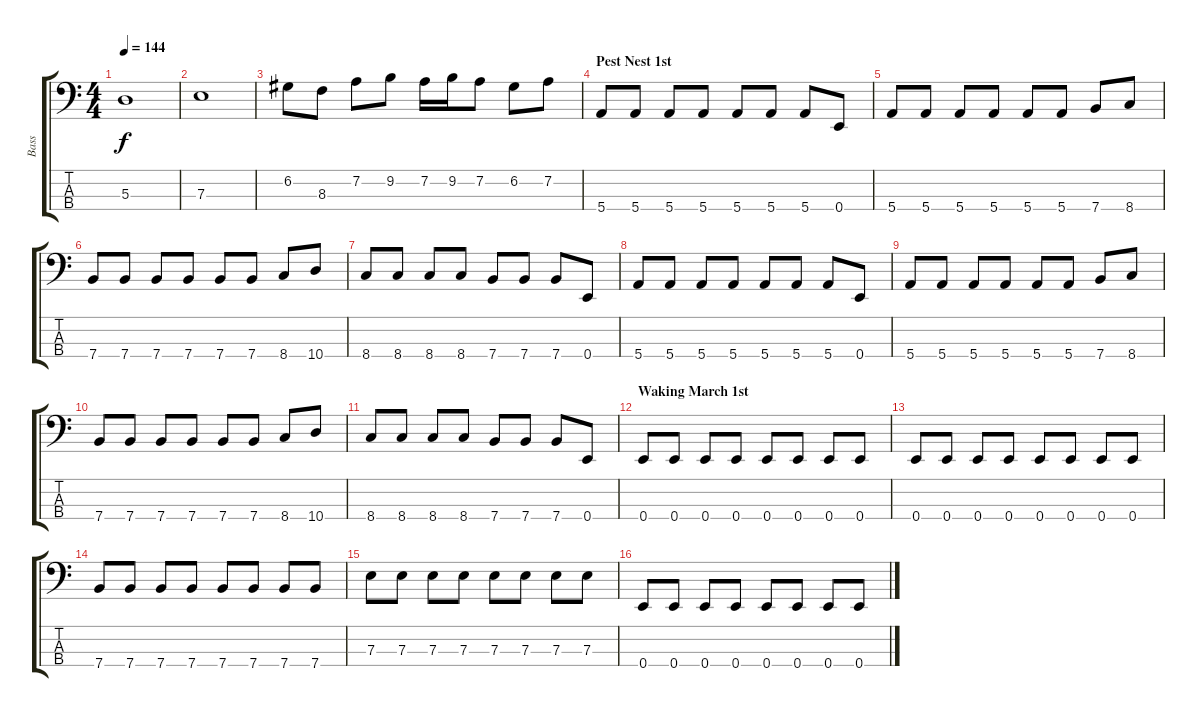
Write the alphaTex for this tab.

\track ("Bass" "Bass") {instrument electricbasspick}
\staff {score tabs}
\tuning (G2 D2 A1 E1) {hide}
\ts (4 4)
\tempo 144
\clef f4
\ks c
5.3.1{dy f} |
7.3.1 |
6.2.8 8.3.8 7.2.8 9.2.8 7.2.16 9.2.16 7.2.8 6.2.8 7.2.8 |
\section ("" "Pest Nest 1st")
5.4.8 5.4.8 5.4.8 5.4.8 5.4.8 5.4.8 5.4.8 0.4.8 |
5.4.8 5.4.8 5.4.8 5.4.8 5.4.8 5.4.8 7.4.8 8.4.8 |
7.4.8 7.4.8 7.4.8 7.4.8 7.4.8 7.4.8 8.4.8 10.4.8 |
8.4.8 8.4.8 8.4.8 8.4.8 7.4.8 7.4.8 7.4.8 0.4.8 |
5.4.8 5.4.8 5.4.8 5.4.8 5.4.8 5.4.8 5.4.8 0.4.8 |
5.4.8 5.4.8 5.4.8 5.4.8 5.4.8 5.4.8 7.4.8 8.4.8 |
7.4.8 7.4.8 7.4.8 7.4.8 7.4.8 7.4.8 8.4.8 10.4.8 |
8.4.8 8.4.8 8.4.8 8.4.8 7.4.8 7.4.8 7.4.8 0.4.8 |
\section ("" "Waking March 1st")
0.4.8 0.4.8 0.4.8 0.4.8 0.4.8 0.4.8 0.4.8 0.4.8 |
0.4.8 0.4.8 0.4.8 0.4.8 0.4.8 0.4.8 0.4.8 0.4.8 |
7.4.8 7.4.8 7.4.8 7.4.8 7.4.8 7.4.8 7.4.8 7.4.8 |
7.3.8 7.3.8 7.3.8 7.3.8 7.3.8 7.3.8 7.3.8 7.3.8 |
0.4.8 0.4.8 0.4.8 0.4.8 0.4.8 0.4.8 0.4.8 0.4.8
